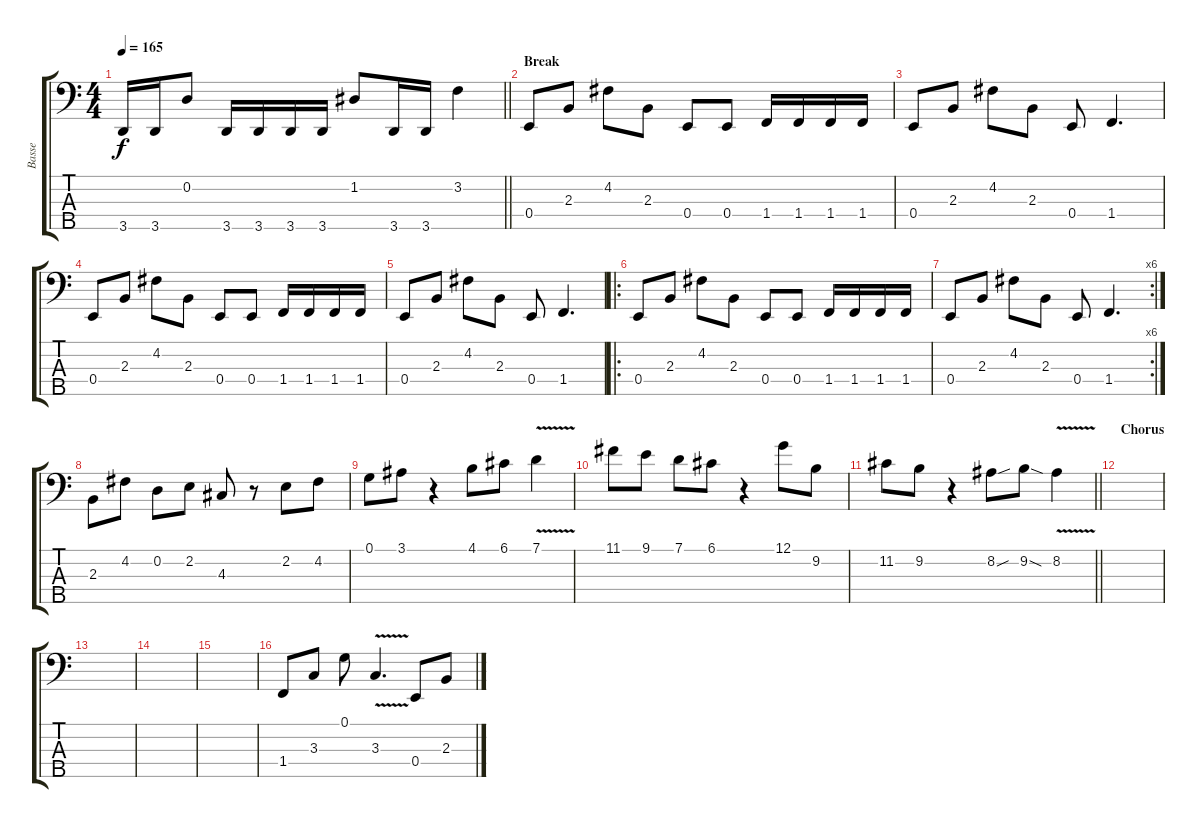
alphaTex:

\track ("Basse" "Basse") {instrument electricbasspick}
\staff {score tabs}
\tuning (G2 D2 A1 E1 B0) {hide}
\ts (4 4)
\tempo 165
\clef f4
\barLineRight lightlight
\ks c
3.5.16{dy f} 3.5.16 0.2.8 3.5.16 3.5.16 3.5.16 3.5.16 1.2.8 3.5.16 3.5.16 3.2.4 |
\section ("" "Break")
0.4.8 2.3.8 4.2.8 2.3.8 0.4.8 0.4.8 1.4.16 1.4.16 1.4.16 1.4.16 |
0.4.8 2.3.8 4.2.8 2.3.8 0.4.8 1.4.4{d} |
0.4.8 2.3.8 4.2.8 2.3.8 0.4.8 0.4.8 1.4.16 1.4.16 1.4.16 1.4.16 |
0.4.8 2.3.8 4.2.8 2.3.8 0.4.8 1.4.4{d} |
\ro
0.4.8 2.3.8 4.2.8 2.3.8 0.4.8 0.4.8 1.4.16 1.4.16 1.4.16 1.4.16 |
\rc 6
0.4.8 2.3.8 4.2.8 2.3.8 0.4.8 1.4.4{d} |
2.3.8 4.2.8 0.2.8 2.2.8 4.3.8 r.8 2.2.8 4.2.8 |
0.1.8 3.1.8 r.4 4.1.8 6.1.8 7.1{v}.4 |
11.1.8 9.1.8 7.1.8 6.1.8 r.4 12.1.8 9.2.8 |
\barLineRight lightlight
11.2.8 9.2.8 r.4 8.2{sou}.8 9.2{sod}.8 8.2{v}.4 |
\section ("" "Chorus")
|
|
|
|
1.4.8 3.3.8 0.1.8 3.3{v}.4{d} 0.4.8 2.3.8
